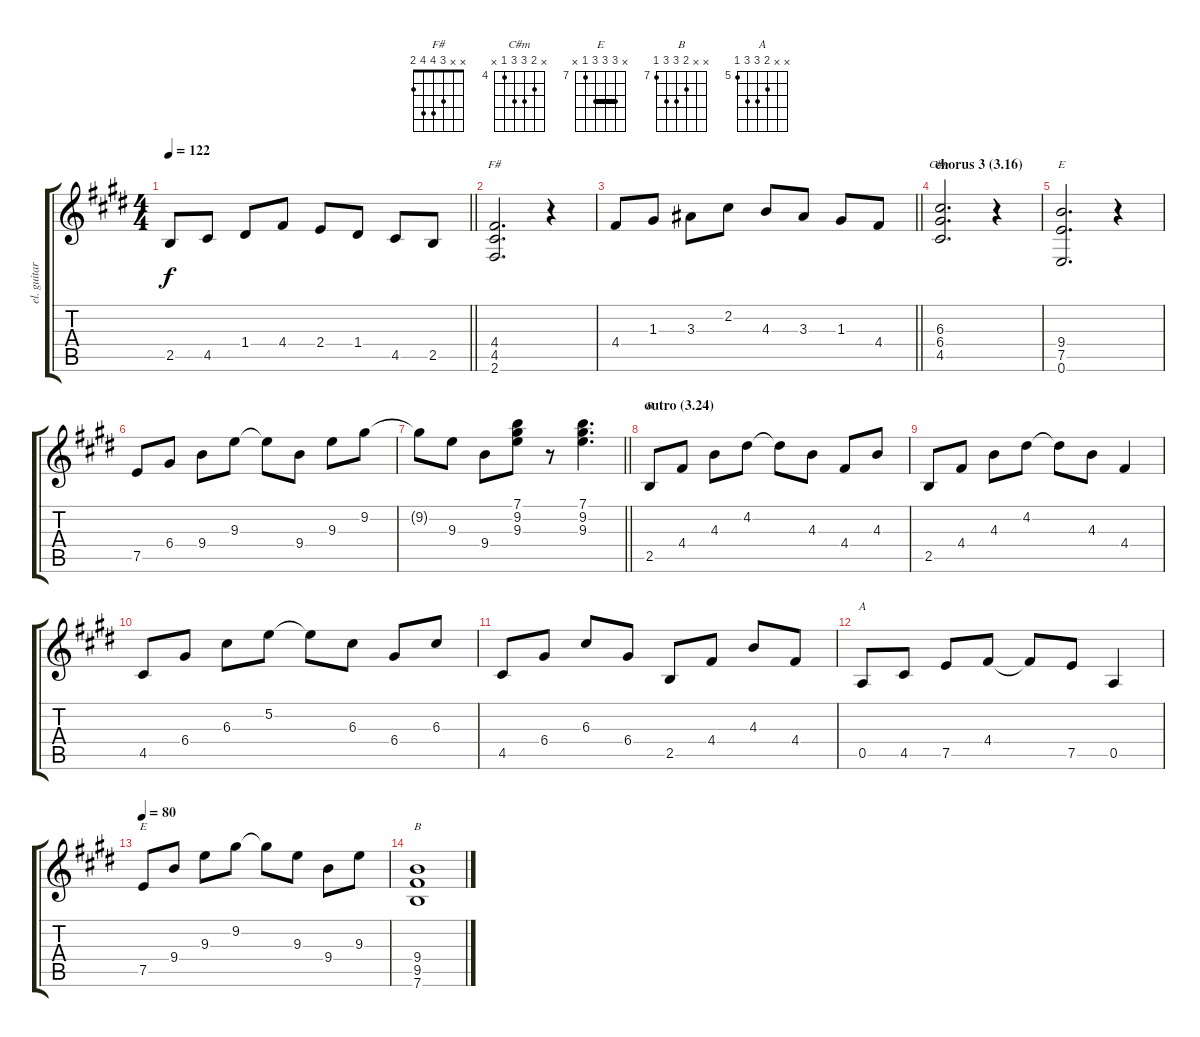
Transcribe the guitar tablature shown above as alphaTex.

\track ("el. guitar" "el. guitar") {instrument distortionguitar}
\staff {score tabs}
\tuning (E4 B3 G3 D3 A2 E2) {hide}
\chord ("F#" x x 3 4 4 2)
\chord ("C#m" x 5 6 6 4 x) {firstfret 4}
\chord ("E" x 9 9 9 7 0) {firstfret 7 barre 9}
\chord ("B" x 4 4 4 2 x) {barre 4}
\chord ("A" x x 6 7 7 5) {firstfret 5}
\chord ("E" x 9 9 9 7 x) {firstfret 7 barre 9}
\chord ("B" x x 8 9 9 7) {firstfret 7}
\ts (4 4)
\tempo 122
\clef g2
\barLineRight lightlight
\ks e
2.5.8{dy f} 4.5.8 1.4.8 4.4.8 2.4.8 1.4.8 4.5.8 2.5.8 |
(4.4 4.5 2.6).2{d ch "F#"} r.4 |
\barLineRight lightlight
4.4.8 1.3.8 3.3.8 2.2.8 4.3.8 3.3.8 1.3.8 4.4.8 |
\section ("" "chorus 3 (3.16)")
(6.3 6.4 4.5).2{d ch "C#m"} r.4 |
(9.4 7.5 0.6).2{d ch "E"} r.4 |
7.5.8 6.4.8 9.4.8 9.3.8 9.3{t}.8 9.4.8 9.3.8 9.2.8 |
\barLineRight lightlight
9.2{t}.8 9.3.8 9.4.8 (7.1 9.2 9.3).8 r.8 (7.1 9.2 9.3).4{d} |
\section ("" "outro (3.24)")
2.5.8{ch "B"} 4.4.8 4.3.8 4.2.8 4.2{t}.8 4.3.8 4.4.8 4.3.8 |
2.5.8 4.4.8 4.3.8 4.2.8 4.2{t}.8 4.3.8 4.4.4 |
4.5.8 6.4.8 6.3.8 5.2.8 5.2{t}.8 6.3.8 6.4.8 6.3.8 |
4.5.8 6.4.8 6.3.8 6.4.8 2.5.8 4.4.8 4.3.8 4.4.8 |
0.5.8{ch "A"} 4.5.8 7.5.8 4.4.8 4.4{t}.8 7.5.8 0.5.4 |
\tempo 80
7.5.8{ch "E"} 9.4.8 9.3.8 9.2.8 9.2{t}.8 9.3.8 9.4.8 9.3.8 |
(9.4 9.5 7.6).1{ch "B"}
